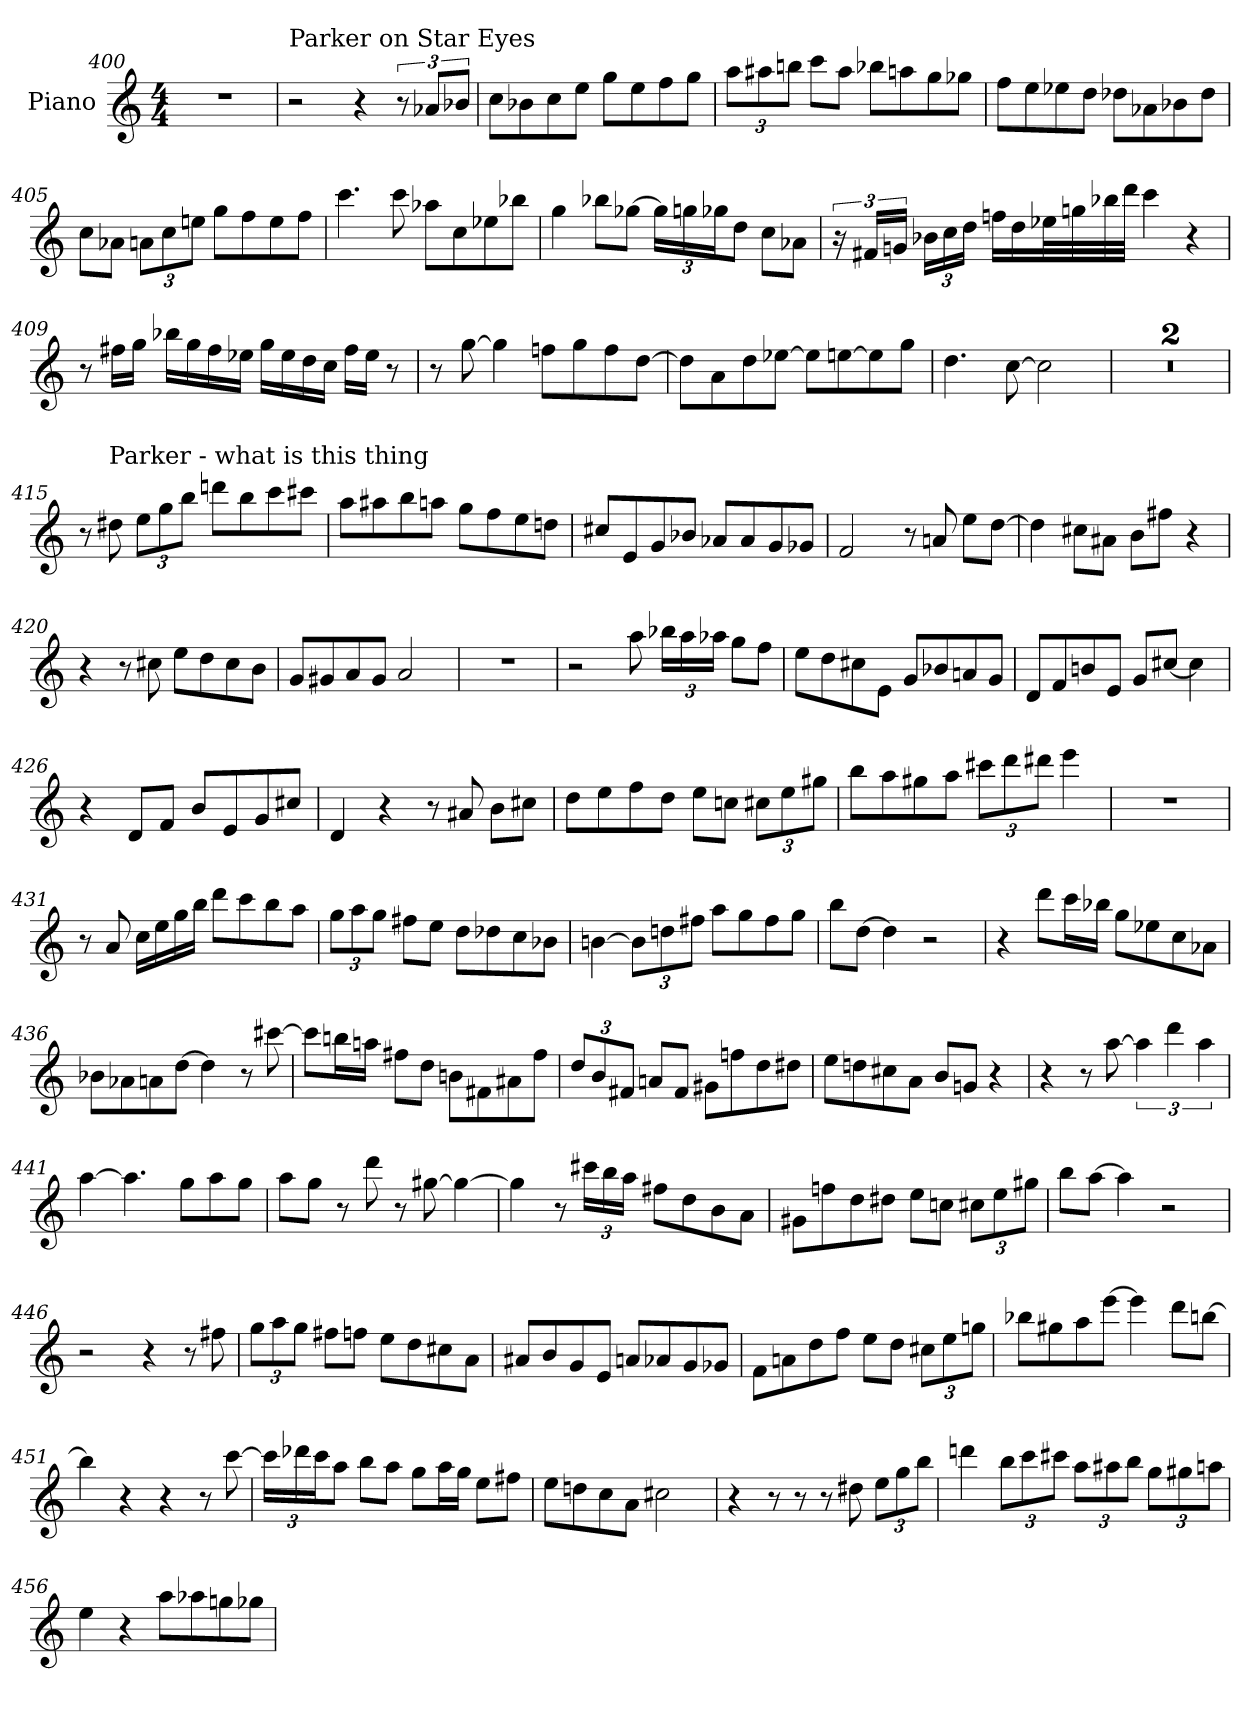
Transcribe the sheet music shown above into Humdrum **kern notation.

**kern
*part1
*staff1
*I"Piano
*I'Pno.
*clefG2
*k[]
*M4/4
=400
1r
!!LO:PB:g=z
=401
!LO:TX:a:t=Parker on Star Eyes
2r
4r
12r
12a-X/L
12b-X/J
=402
8cc\L
8b-X\
8cc\
8ee\J
8gg\L
8ee\
8ff\
8gg\J
=403
*Xbrackettup
12aa\L
12aa#X\
12bbn\J
8ccc\L
8aa#\J
8bb-X\L
8aan\
8gg\
8gg-X\J
=404
8ff\L
8ee\
8ee-X\
8dd\J
8dd-X\L
8a-X\
8b-X\
8dd-\J
!!LO:LB:g=z
=405
8cc\L
8a-X\J
12an\L
12cc\
12een\J
8gg\L
8ff\
8ee\
8ff\J
=406
4.ccc\
8ccc\
8aa-X\L
8cc\
8ee-X\
8bb-X\J
=407
4gg\
8bb-X\L
[8gg-X\J
24gg-\LL]
24ggn\
24gg-X\J
8dd\J
8cc\L
8a-X\J
!!LO:LB:g=z
=408
*brackettup
24r
24f#X/LL
24gn/JJ
*Xbrackettup
24b-X\LL
24cc\
24dd\JJ
16ffn\LL
16dd\
32ee-X\L
32ggn\
32bb-X\
32ddd\JJJ
4ccc\
4r
=409
8r
16ff#X\LL
16gg\JJ
16bb-X\LL
16gg\
16ff#\
16ee-X\JJ
16gg\LL
16ee-\
16dd\
16cc\JJ
16ff#\LL
16ee-\JJ
8r
=410
8r
[8gg\
4gg\]
8ffn\L
8gg\
8ff\
[8dd\J
!!LO:LB:g=z
=411
8dd\L]
8a\
8dd\
[8ee-X\J
8ee-\L]
[8een\
8ee\]
8gg\J
=412
4.dd\
[8cc\
2cc\]
=413
1r
=414
1r
!!LO:PB:g=z
=415
8r
!LO:TX:a:t=Parker - what is this thing
8dd#X\
12ee\L
12gg\
12bb\J
8dddn\L
8bb\
8ccc\
8ccc#X\J
=416
8aa\L
8aa#X\
8bb\
8aan\J
8gg\L
8ff\
8ee\
8ddn\J
=417
8cc#X/L
8e/
8g/
8b-X/J
8a-X/L
8a-/
8g/
8g-X/J
=418
2f/
8r
8an/
8ee\L
[8dd\J
=419
4dd\]
8cc#X\L
8a#X\J
8b\L
8ff#X\J
4r
!!LO:LB:g=z
=420
4r
8r
8cc#X\
8ee\L
8dd\
8cc#\
8b\J
=421
8g/L
8g#X/
8a/
8g#/J
2a/
=422
1r
=423
2r
8aa\
24bb-X\LL
24aa\
24aa-X\JJ
8gg\L
8ff\J
=424
8ee\L
8dd\
8cc#X\
8e\J
8g/L
8b-X/
8an/
8g/J
=425
8d/L
8f/
8bn/
8e/J
8g/L
[8cc#X/J
4cc#\]
!!LO:LB:g=z
=426
4r
8d/L
8f/J
8b/L
8e/
8g/
8cc#X/J
=427
4d/
4r
8r
8a#X/
8b\L
8cc#X\J
=428
8dd\L
8ee\
8ff\
8dd\J
8ee\L
8ccn\J
12cc#X\L
12ee\
12gg#X\J
=429
8bb\L
8aa\
8gg#X\
8aa\J
12ccc#X\L
12ddd\
12ddd#X\J
4eee\
=430
1r
!!LO:LB:g=z
=431
8r
8a/
16cc\LL
16ee\
16gg\
16bb\JJ
8ddd\L
8ccc\
8bb\
8aa\J
=432
12gg\L
12aa\
12gg\J
8ff#X\L
8ee\J
8dd\L
8dd-X\
8cc\
8b-X\J
=433
[4bn\
12b\L]
12ddn\
12ff#X\J
8aa\L
8gg\
8ff#\
8gg\J
=434
8bb\L
[8dd\J
4dd\]
2r
!!LO:LB:g=z
=435
4r
8ddd\L
16ccc\L
16bb-X\JJ
8gg\L
8ee-X\
8cc\
8a-X\J
=436
8b-X\L
8a-X\
8an\
[8dd\J
4dd\]
8r
[8ccc#X\
=437
8ccc#\L]
16bbn\L
16aan\JJ
8ff#X\L
8dd\J
8bn\L
8f#X\
8a#X\
8ff#\J
=438
12dd/L
12b/
12f#X/J
8an/L
8f#/J
8g#X\L
8ffn\
8dd\
8dd#X\J
!!LO:LB:g=z
=439
8ee\L
8ddn\
8cc#X\
8a\J
8b/L
8gn/J
4r
=440
4r
8r
[8aa\
*brackettup
6aa\]
6ddd\
6aa\
=441
[4aa\
4.aa\]
8gg\L
8aa\
8gg\J
=442
8aa\L
8gg\J
8r
8ddd\
8r
[8gg#X\
4gg#\_
=443
4gg#\]
8r
*Xbrackettup
24ccc#X\LL
24bb\
24aa\JJ
8ff#X\L
8dd\
8b\
8a\J
!!LO:LB:g=z
=444
8g#X\L
8ffn\
8dd\
8dd#X\J
8ee\L
8ccn\J
12cc#X\L
12ee\
12gg#X\J
=445
8bb\L
[8aa\J
4aa\]
2r
=446
2r
4r
8r
8ff#X\
=447
12gg\L
12aa\
12gg\J
8ff#X\L
8ffn\J
8ee\L
8dd\
8cc#X\
8a\J
=448
8a#X/L
8b/
8g/
8e/J
8an/L
8a-X/
8g/
8g-X/J
!!LO:LB:g=z
=449
8f\L
8an\
8dd\
8ff\J
8ee\L
8dd\J
12cc#X\L
12ee\
12ggn\J
=450
8bb-X\L
8gg#X\
8aa\
[8eee\J
4eee\]
8ddd\L
[8bbn\J
=451
4bb\]
4r
4r
8r
[8ccc\
=452
24ccc\LL]
24ddd-X\
24ccc\J
8aa\J
8bb\L
8aa\J
8gg\L
16aa\L
16gg\JJ
8ee\L
8ff#X\J
=453
8ee\L
8ddn\
8cc\
8a\J
2cc#X\
!!LO:LB:g=z
=454
4r
8r
8r
8r
8dd#X\
12ee\L
12gg\
12bb\J
=455
4dddn\
12bb\L
12ccc\
12ccc#X\J
12aa\L
12aa#X\
12bb\J
12gg\L
12gg#X\
12aan\J
=456
4ee\
4r
8aa\L
8aa-X\
8ggn\
8gg-X\J
=
*-
